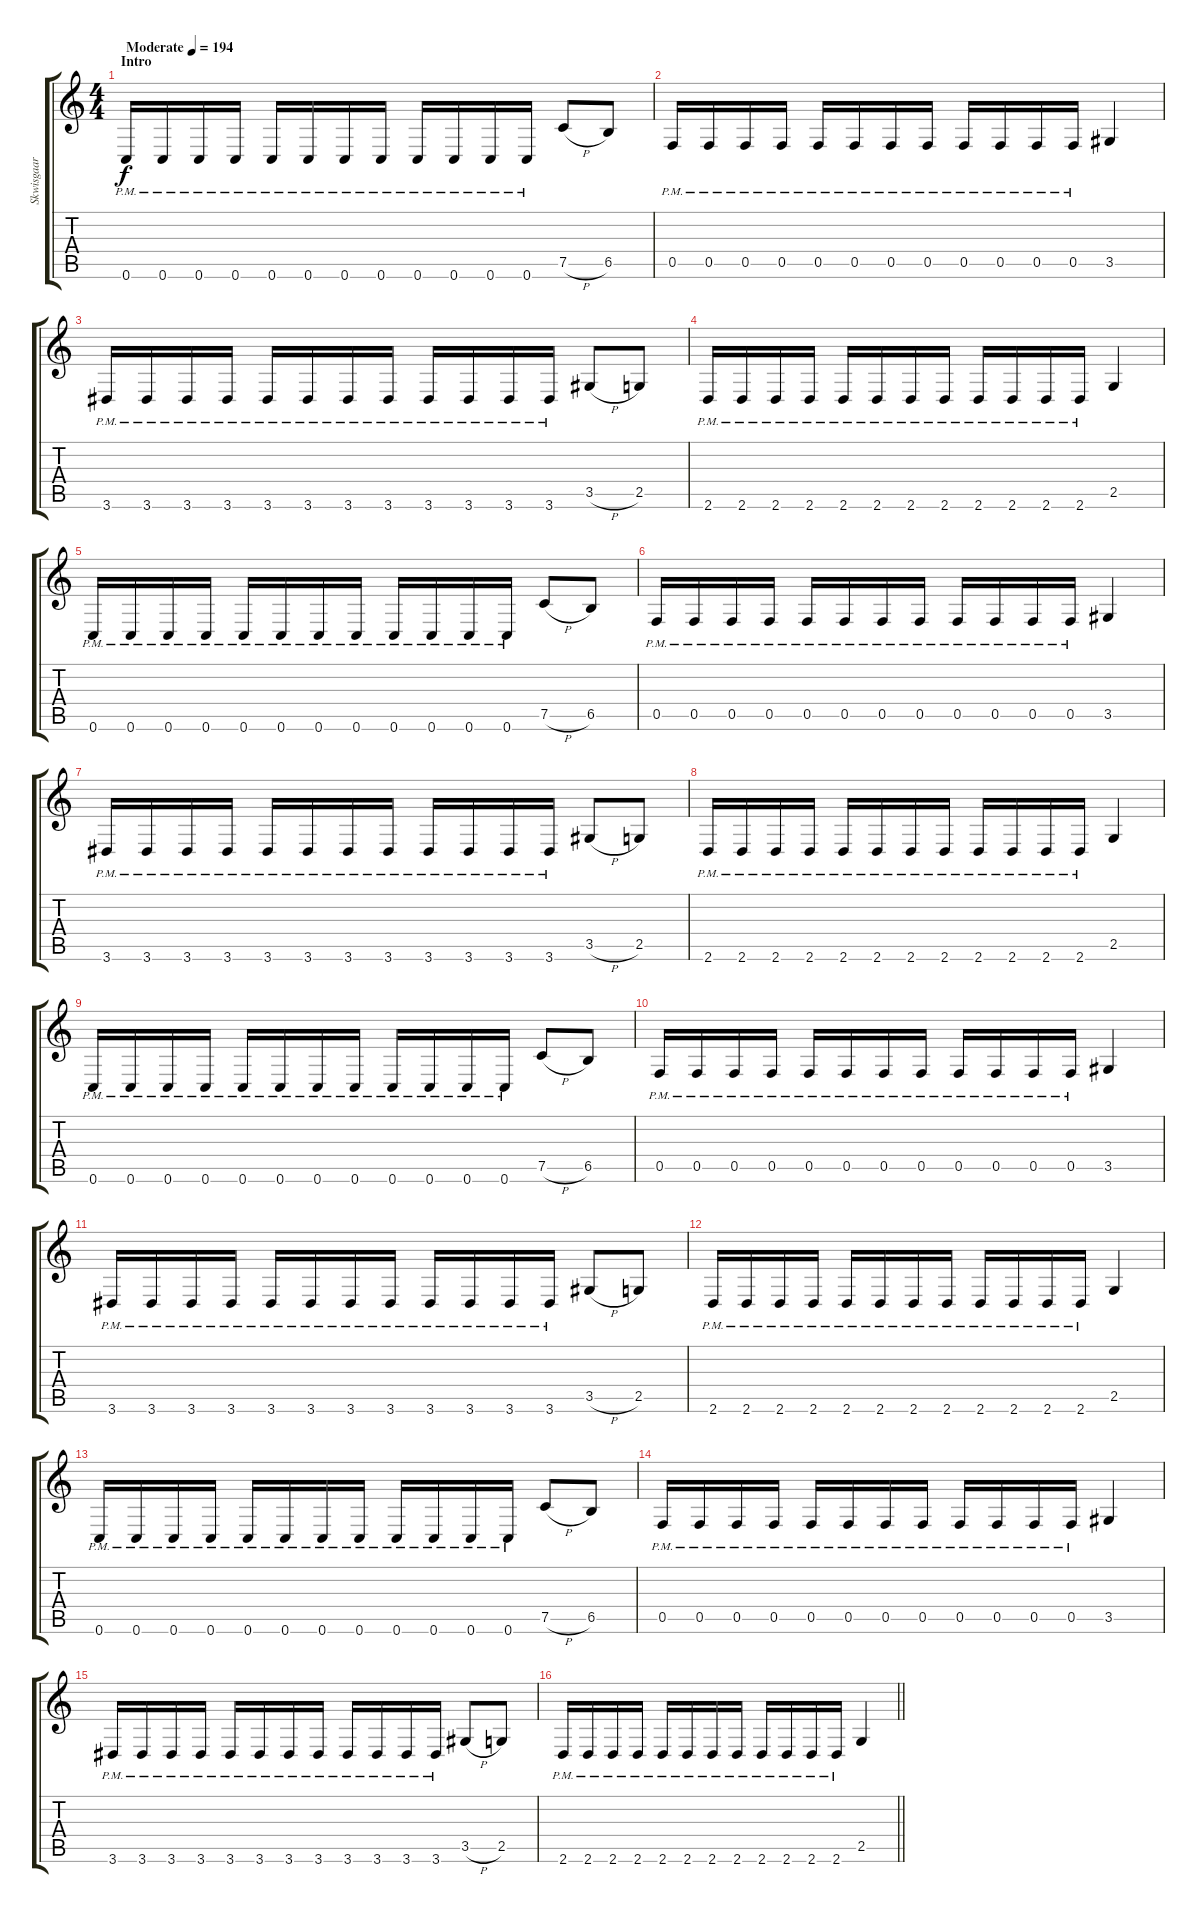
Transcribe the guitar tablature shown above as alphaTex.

\track ("Skwisgaar Skwigelf (Lead Guitar 1)" "Skwisgaar ") {instrument distortionguitar}
\staff {score tabs}
\tuning (C4 G3 Eb3 Bb2 F2 C2) {hide}
\ts (4 4)
\section ("" "Intro")
\tempo (194 "Moderate")
\clef g2
\ks c
0.6{pm}.16{dy f instrument distortionguitar} 0.6{pm}.16 0.6{pm}.16 0.6{pm}.16 0.6{pm}.16 0.6{pm}.16 0.6{pm}.16 0.6{pm}.16 0.6{pm}.16 0.6{pm}.16 0.6{pm}.16 0.6{pm}.16 7.5{h}.8 6.5.8 |
0.5{pm}.16 0.5{pm}.16 0.5{pm}.16 0.5{pm}.16 0.5{pm}.16 0.5{pm}.16 0.5{pm}.16 0.5{pm}.16 0.5{pm}.16 0.5{pm}.16 0.5{pm}.16 0.5{pm}.16 3.5.4 |
3.6{pm}.16 3.6{pm}.16 3.6{pm}.16 3.6{pm}.16 3.6{pm}.16 3.6{pm}.16 3.6{pm}.16 3.6{pm}.16 3.6{pm}.16 3.6{pm}.16 3.6{pm}.16 3.6{pm}.16 3.5{h}.8 2.5.8 |
2.6{pm}.16 2.6{pm}.16 2.6{pm}.16 2.6{pm}.16 2.6{pm}.16 2.6{pm}.16 2.6{pm}.16 2.6{pm}.16 2.6{pm}.16 2.6{pm}.16 2.6{pm}.16 2.6{pm}.16 2.5.4 |
0.6{pm}.16 0.6{pm}.16 0.6{pm}.16 0.6{pm}.16 0.6{pm}.16 0.6{pm}.16 0.6{pm}.16 0.6{pm}.16 0.6{pm}.16 0.6{pm}.16 0.6{pm}.16 0.6{pm}.16 7.5{h}.8 6.5.8 |
0.5{pm}.16 0.5{pm}.16 0.5{pm}.16 0.5{pm}.16 0.5{pm}.16 0.5{pm}.16 0.5{pm}.16 0.5{pm}.16 0.5{pm}.16 0.5{pm}.16 0.5{pm}.16 0.5{pm}.16 3.5.4 |
3.6{pm}.16 3.6{pm}.16 3.6{pm}.16 3.6{pm}.16 3.6{pm}.16 3.6{pm}.16 3.6{pm}.16 3.6{pm}.16 3.6{pm}.16 3.6{pm}.16 3.6{pm}.16 3.6{pm}.16 3.5{h}.8 2.5.8 |
2.6{pm}.16 2.6{pm}.16 2.6{pm}.16 2.6{pm}.16 2.6{pm}.16 2.6{pm}.16 2.6{pm}.16 2.6{pm}.16 2.6{pm}.16 2.6{pm}.16 2.6{pm}.16 2.6{pm}.16 2.5.4 |
0.6{pm}.16 0.6{pm}.16 0.6{pm}.16 0.6{pm}.16 0.6{pm}.16 0.6{pm}.16 0.6{pm}.16 0.6{pm}.16 0.6{pm}.16 0.6{pm}.16 0.6{pm}.16 0.6{pm}.16 7.5{h}.8 6.5.8 |
0.5{pm}.16 0.5{pm}.16 0.5{pm}.16 0.5{pm}.16 0.5{pm}.16 0.5{pm}.16 0.5{pm}.16 0.5{pm}.16 0.5{pm}.16 0.5{pm}.16 0.5{pm}.16 0.5{pm}.16 3.5.4 |
3.6{pm}.16 3.6{pm}.16 3.6{pm}.16 3.6{pm}.16 3.6{pm}.16 3.6{pm}.16 3.6{pm}.16 3.6{pm}.16 3.6{pm}.16 3.6{pm}.16 3.6{pm}.16 3.6{pm}.16 3.5{h}.8 2.5.8 |
2.6{pm}.16 2.6{pm}.16 2.6{pm}.16 2.6{pm}.16 2.6{pm}.16 2.6{pm}.16 2.6{pm}.16 2.6{pm}.16 2.6{pm}.16 2.6{pm}.16 2.6{pm}.16 2.6{pm}.16 2.5.4 |
0.6{pm}.16 0.6{pm}.16 0.6{pm}.16 0.6{pm}.16 0.6{pm}.16 0.6{pm}.16 0.6{pm}.16 0.6{pm}.16 0.6{pm}.16 0.6{pm}.16 0.6{pm}.16 0.6{pm}.16 7.5{h}.8 6.5.8 |
0.5{pm}.16 0.5{pm}.16 0.5{pm}.16 0.5{pm}.16 0.5{pm}.16 0.5{pm}.16 0.5{pm}.16 0.5{pm}.16 0.5{pm}.16 0.5{pm}.16 0.5{pm}.16 0.5{pm}.16 3.5.4 |
3.6{pm}.16 3.6{pm}.16 3.6{pm}.16 3.6{pm}.16 3.6{pm}.16 3.6{pm}.16 3.6{pm}.16 3.6{pm}.16 3.6{pm}.16 3.6{pm}.16 3.6{pm}.16 3.6{pm}.16 3.5{h}.8 2.5.8 |
\barLineRight lightlight
2.6{pm}.16 2.6{pm}.16 2.6{pm}.16 2.6{pm}.16 2.6{pm}.16 2.6{pm}.16 2.6{pm}.16 2.6{pm}.16 2.6{pm}.16 2.6{pm}.16 2.6{pm}.16 2.6{pm}.16 2.5.4
